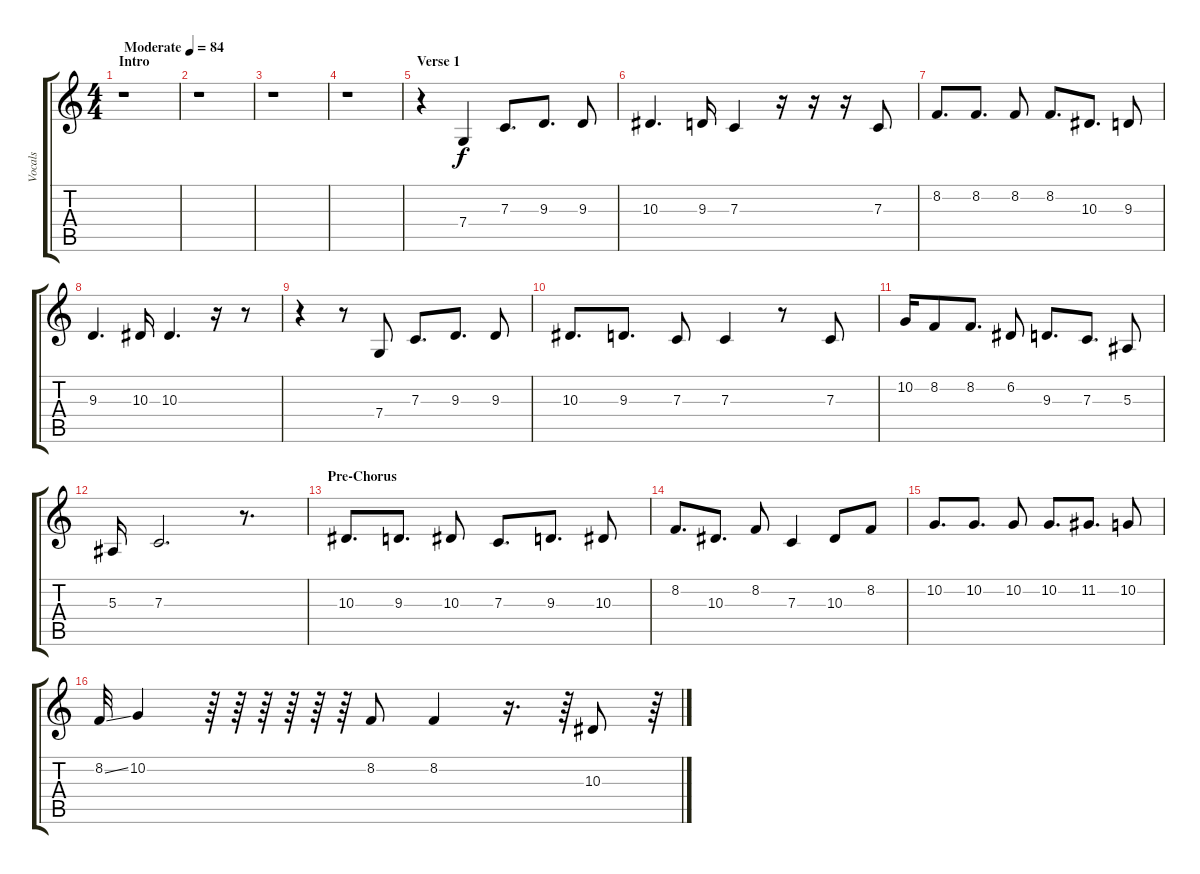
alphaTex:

\track ("Vocals" "Vocals") {instrument frenchhorn}
\staff {score tabs}
\tuning (D4 A3 F3 C3 G2 D2) {hide}
\ts (4 4)
\section ("" "Intro")
\tempo (84 "Moderate")
\clef g2
\ks c
r.1{dy f instrument frenchhorn} |
r.1 |
r.1 |
r.1 |
\section ("" "Verse 1")
r.4 7.4.4 7.3.8{d} 9.3.8{d} 9.3.8 |
10.3.4{d} 9.3.16 7.3.4 r.16 r.16 r.16 7.3.8 |
8.2.8{d} 8.2.8{d} 8.2.8 8.2.8{d} 10.3.8{d} 9.3.8 |
9.3.4{d} 10.3.16 10.3.4{d} r.16 r.8 |
r.4 r.8 7.4.8 7.3.8{d} 9.3.8{d} 9.3.8 |
10.3.8{d} 9.3.8{d} 7.3.8 7.3.4 r.8 7.3.8 |
10.2.16 8.2.8 8.2.8{d} 6.2.8 9.3.8{d} 7.3.8{d} 5.3.8 |
5.3.16 7.3.2{d} r.8{d} |
\section ("" "Pre-Chorus")
10.3.8{d} 9.3.8{d} 10.3.8 7.3.8{d} 9.3.8{d} 10.3.8 |
8.2.8{d} 10.3.8{d} 8.2.8 7.3.4 10.3.8 8.2.8 |
10.2.8{d} 10.2.8{d} 10.2.8 10.2.8{d} 11.2.8{d} 10.2.8 |
8.2{ss}.32 10.2.4 r.64 r.64 r.64 r.64 r.64 r.64 8.2.8 8.2.4 r.16{d} r.64 10.3.8 r.64
